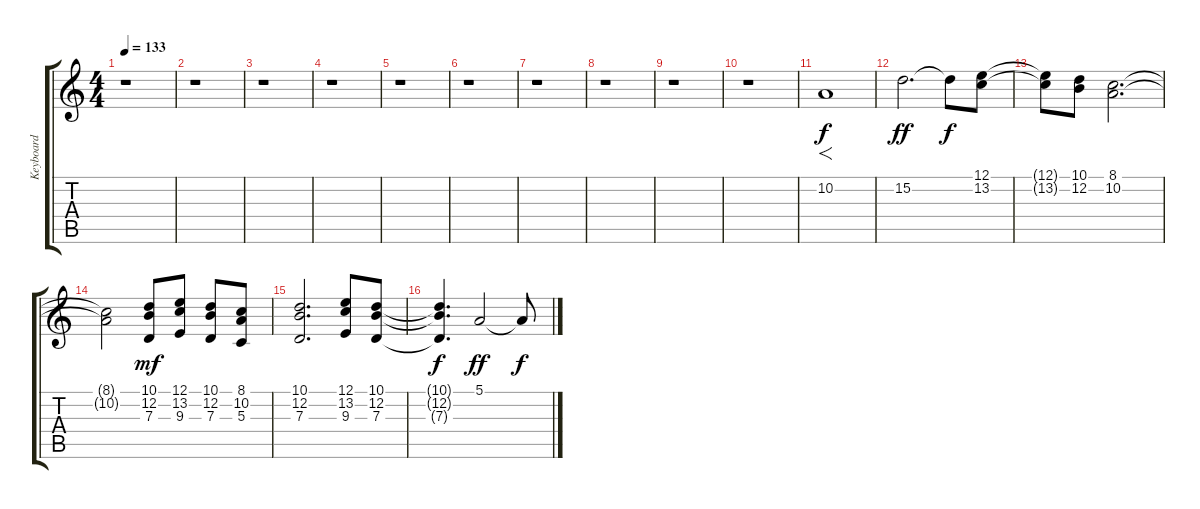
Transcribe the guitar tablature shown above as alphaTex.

\track ("Keyboard" "Keyboard") {instrument flute}
\staff {score tabs}
\tuning (E4 B3 G3 D3 A2 E2) {hide}
\ts (4 4)
\tempo 133
\clef g2
\ks c
r.1{dy f} |
r.1 |
r.1 |
r.1 |
r.1 |
r.1 |
r.1 |
r.1 |
r.1 |
r.1 |
10.2.1{f} |
15.2.2{d dy ff} 15.2{t}.8{dy f} (12.1 13.2).8 |
(12.1{t} 13.2{t}).8 (10.1 12.2).8 (8.1 10.2).2{d} |
(8.1{t} 10.2{t}).2 (10.1 12.2 7.3).8{dy mf} (12.1 13.2 9.3).8 (10.1 12.2 7.3).8 (8.1 10.2 5.3).8 |
(10.1 12.2 7.3).2{d} (12.1 13.2 9.3).8 (10.1 12.2 7.3).8 |
(10.1{t} 12.2{t} 7.3{t}).4{d dy f} 5.1.2{dy ff volume 0} 5.1{t}.8{dy f}
